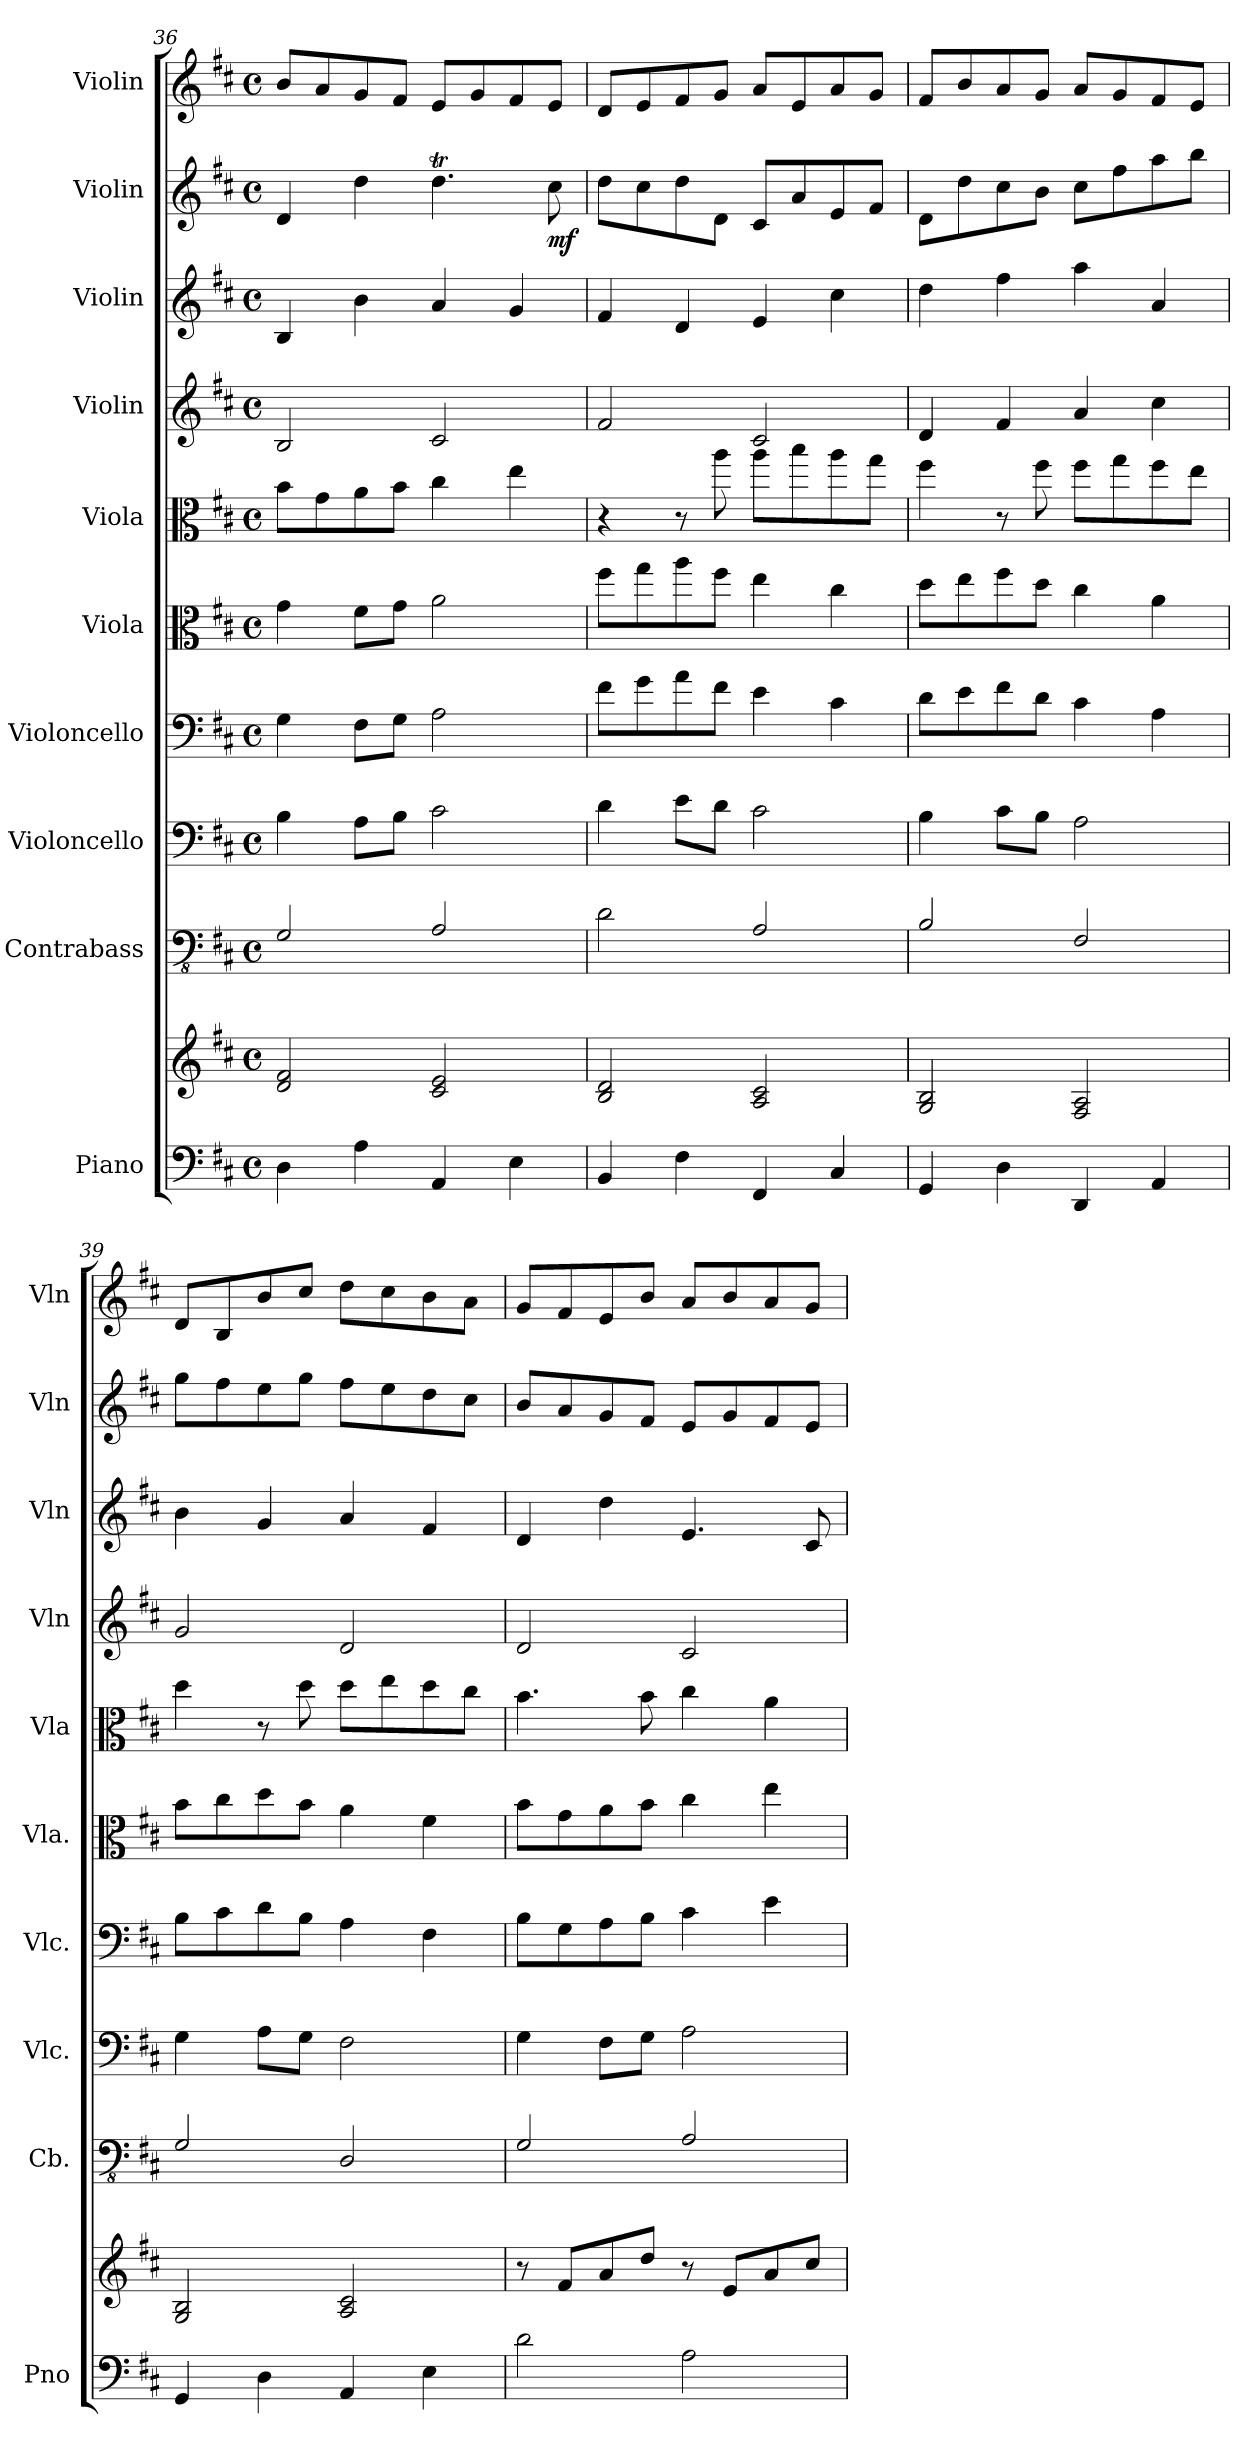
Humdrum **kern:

**kern	**kern	**kern	**kern	**kern	**kern	**kern	**kern	**kern	**kern	**dynam	**kern
*part10	*part10	*part9	*part8	*part7	*part6	*part5	*part4	*part3	*part2	*part2	*part1
*staff11	*staff10	*staff9	*staff8	*staff7	*staff6	*staff5	*staff4	*staff3	*staff2	*staff2	*staff1
*I"Piano	*	*I"Contrabass	*I"Violoncello	*I"Violoncello	*I"Viola	*I"Viola	*I"Violin	*I"Violin	*I"Violin	*	*I"Violin
*I'Pno	*	*I'Cb.	*I'Vlc.	*I'Vlc.	*I'Vla.	*I'Vla	*I'Vln	*I'Vln	*I'Vln	*	*I'Vln
*clefF4	*clefG2	*clefFv4	*clefF4	*clefF4	*clefC3	*clefC3	*clefG2	*clefG2	*clefG2	*	*clefG2
*	*	*ITrd7c12	*	*	*	*	*	*	*	*	*
*k[f#c#]	*k[f#c#]	*k[f#c#]	*k[f#c#]	*k[f#c#]	*k[f#c#]	*k[f#c#]	*k[f#c#]	*k[f#c#]	*k[f#c#]	*	*k[f#c#]
*D:	*D:	*D:	*D:	*D:	*D:	*D:	*D:	*D:	*D:	*	*D:
*M4/4	*M4/4	*M4/4	*M4/4	*M4/4	*M4/4	*M4/4	*M4/4	*M4/4	*M4/4	*	*M4/4
*met(c)	*met(c)	*met(c)	*met(c)	*met(c)	*met(c)	*met(c)	*met(c)	*met(c)	*met(c)	*	*met(c)
=36	=36	=36	=36	=36	=36	=36	=36	=36	=36	=36	=36
4D\	2d/ 2f#/	2GGG/	4B\	4G\	4g\	8b\L	2B/	4B/	4d/	.	8b/L
.	.	.	.	.	.	8g\	.	.	.	.	8a/
4A\	.	.	8A\L	8F#\L	8f#\L	8a\	.	4b\	4dd\	.	8g/
.	.	.	8B\J	8G\J	8g\J	8b\J	.	.	.	.	8f#/J
4AA/	2c#/ 2e/	2AAA/	2c#\	2A\	2a\	4cc#\	2c#/	4a/	4.ddT\	.	8e/L
.	.	.	.	.	.	.	.	.	.	.	8g/
4E\	.	.	.	.	.	4ee\	.	4g/	.	.	8f#/
!	!	!	!	!	!	!	!	!	!	!LO:DY:b	!
.	.	.	.	.	.	.	.	.	8cc#\	mf	8e/J
=37	=37	=37	=37	=37	=37	=37	=37	=37	=37	=37	=37
4BB/	2B/ 2d/	2DD\	4d\	8f#\L	8ff#\L	4r	2f#/	4f#/	8dd\L	.	8d/L
.	.	.	.	8g\	8gg\	.	.	.	8cc#\	.	8e/
4F#\	.	.	8e\L	8a\	8aa\	8r	.	4d/	8dd\	.	8f#/
.	.	.	8d\J	8f#\J	8ff#\J	8aa\	.	.	8d\J	.	8g/J
4FF#/	2A/ 2c#/	2AAA/	2c#\	4e\	4ee\	8aa\L	2c#/	4e/	8c#/L	.	8a/L
.	.	.	.	.	.	8bb\	.	.	8a/	.	8e/
4C#/	.	.	.	4c#\	4cc#\	8aa\	.	4cc#\	8e/	.	8a/
.	.	.	.	.	.	8gg\J	.	.	8f#/J	.	8g/J
=38	=38	=38	=38	=38	=38	=38	=38	=38	=38	=38	=38
4GG/	2G/ 2B/	2BBB/	4B\	8d\L	8dd\L	4ff#\	4d/	4dd\	8d\L	.	8f#/L
.	.	.	.	8e\	8ee\	.	.	.	8dd\	.	8b/
4D\	.	.	8c#\L	8f#\	8ff#\	8r	4f#/	4ff#\	8cc#\	.	8a/
.	.	.	8B\J	8d\J	8dd\J	8ff#\	.	.	8b\J	.	8g/J
4DD/	2F#/ 2A/	2FFF#/	2A\	4c#\	4cc#\	8ff#\L	4a/	4aa\	8cc#\L	.	8a/L
.	.	.	.	.	.	8gg\	.	.	8ff#\	.	8g/
4AA/	.	.	.	4A\	4a\	8ff#\	4cc#\	4a/	8aa\	.	8f#/
.	.	.	.	.	.	8ee\J	.	.	8bb\J	.	8e/J
=39	=39	=39	=39	=39	=39	=39	=39	=39	=39	=39	=39
4GG/	2G/ 2B/	2GGG/	4G\	8B\L	8b\L	4dd\	2g/	4b\	8gg\L	.	8d/L
.	.	.	.	8c#\	8cc#\	.	.	.	8ff#\	.	8B/
4D\	.	.	8A\L	8d\	8dd\	8r	.	4g/	8ee\	.	8b/
.	.	.	8G\J	8B\J	8b\J	8dd\	.	.	8gg\J	.	8cc#/J
4AA/	2A/ 2c#/	2DDD/	2F#\	4A\	4a\	8dd\L	2d/	4a/	8ff#\L	.	8dd\L
.	.	.	.	.	.	8ee\	.	.	8ee\	.	8cc#\
4E\	.	.	.	4F#\	4f#\	8dd\	.	4f#/	8dd\	.	8b\
.	.	.	.	.	.	8cc#\J	.	.	8cc#\J	.	8a\J
=40	=40	=40	=40	=40	=40	=40	=40	=40	=40	=40	=40
2d\	8r	2GGG/	4G\	8B\L	8b\L	4.b\	2d/	4d/	8b/L	.	8g/L
.	8f#/L	.	.	8G\	8g\	.	.	.	8a/	.	8f#/
.	8a/	.	8F#\L	8A\	8a\	.	.	4dd\	8g/	.	8e/
.	8dd/J	.	8G\J	8B\J	8b\J	8b\	.	.	8f#/J	.	8b/J
2A\	8r	2AAA/	2A\	4c#\	4cc#\	4cc#\	2c#/	4.e/	8e/L	.	8a/L
.	8e/L	.	.	.	.	.	.	.	8g/	.	8b/
.	8a/	.	.	4e\	4ee\	4a\	.	.	8f#/	.	8a/
.	8cc#/J	.	.	.	.	.	.	8c#/	8e/J	.	8g/J
=	=	=	=	=	=	=	=	=	=	=	=
*-	*-	*-	*-	*-	*-	*-	*-	*-	*-	*-	*-
